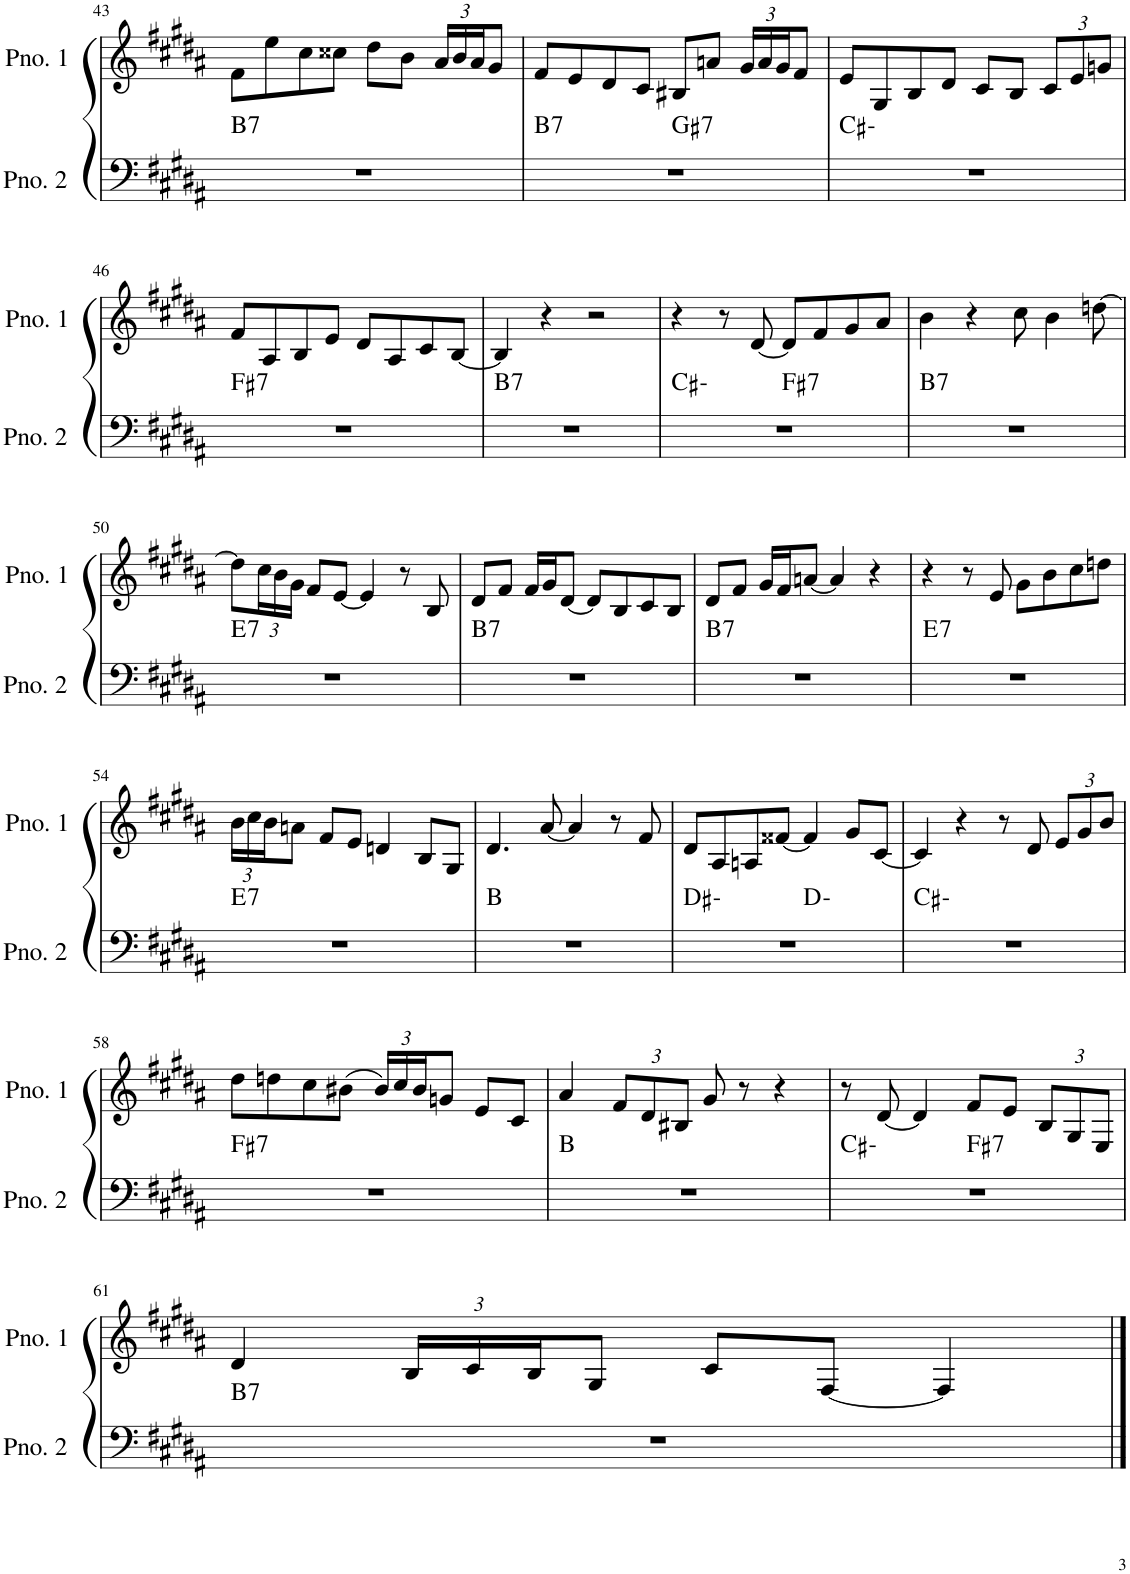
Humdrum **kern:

**kern	**harte	**kern
*part2	*part2	*part1
*staff2	*	*staff1
*I"ピアノ 2	*	*I"ピアノ 1
!!LO:PB:g=z
*clefF4	*	*clefG2
*k[f#c#g#d#a#]	*	*k[f#c#g#d#a#]
*M4/4	*	*M4/4
=43	=43	=43
!	!LO:H:kt=7	!
1r	B:7	8f#\L
.	.	8ee\
.	.	8cc#\
.	.	8cc##X\J
.	.	8dd#\L
.	.	8b\J
*	*	*Xbrackettup
.	.	24a#/LL
.	.	24b/
.	.	24a#/J
.	.	8g#/J
=44	=44	=44
!	!LO:H:kt=7	!
*^	*	*
1r	2ryy	B:7	8f#/L
.	.	.	8e/
.	.	.	8d#/
.	.	.	8c#/J
!	!	!LO:H:kt=7	!
.	2ryy	G#:7	8B#X/L
.	.	.	8an/J
.	.	.	24g#/LL
.	.	.	24a/
.	.	.	24g#/J
.	.	.	8f#/J
*v	*v	*	*
=45	=45	=45
1r	C#:min	8e/L
.	.	8G#/
.	.	8B/
.	.	8d#/J
.	.	8c#/L
.	.	8B/J
.	.	12c#/L
.	.	12e/
.	.	12gn/J
!!LO:LB:g=z
=46	=46	=46
!	!LO:H:kt=7	!
1r	F#:7	8f#/L
.	.	8A#/
.	.	8B/
.	.	8e/J
.	.	8d#/L
.	.	8A#/
.	.	8c#/
.	.	[8B/J
=47	=47	=47
!	!LO:H:kt=7	!
1r	B:7	4B/]
.	.	4r
.	.	2r
=48	=48	=48
*^	*	*
1r	2ryy	C#:min	4r
.	.	.	8r
.	.	.	[8d#/
!	!	!LO:H:kt=7	!
.	2ryy	F#:7	8d#/L]
.	.	.	8f#/
.	.	.	8g#/
.	.	.	8a#/J
=49	=49	=49	=49
!	!	!LO:H:kt=7	!
*v	*v	*	*
1r	B:7	4b\
.	.	4r
.	.	8cc#\
.	.	4b\
.	.	[8ddn\
!!LO:LB:g=z
=50	=50	=50
!	!LO:H:kt=7	!
1r	E:7	8dd\L]
.	.	24cc#\L
.	.	24b\
.	.	24g#\JJ
.	.	8f#/L
.	.	[8e/J
.	.	4e/]
.	.	8r
.	.	8B/
=51	=51	=51
!	!LO:H:kt=7	!
1r	B:7	8d#/L
.	.	8f#/J
.	.	16f#/LL
.	.	16g#/J
.	.	[8d#/J
.	.	8d#/L]
.	.	8B/
.	.	8c#/
.	.	8B/J
=52	=52	=52
!	!LO:H:kt=7	!
1r	B:7	8d#/L
.	.	8f#/J
.	.	16g#/LL
.	.	16f#/J
.	.	[8an/J
.	.	4a/]
.	.	4r
=53	=53	=53
!	!LO:H:kt=7	!
1r	E:7	4r
.	.	8r
.	.	8e/
.	.	8g#\L
.	.	8b\
.	.	8cc#\
.	.	8ddn\J
!!LO:LB:g=z
=54	=54	=54
!	!LO:H:kt=7	!
1r	E:7	24b\LL
.	.	24cc#\
.	.	24b\J
.	.	8an\J
.	.	8f#/L
.	.	8e/J
.	.	4dn/
.	.	8B/L
.	.	8G#/J
=55	=55	=55
1r	B:maj	4.d#/
.	.	[8a#/
.	.	4a#/]
.	.	8r
.	.	8f#/
=56	=56	=56
*^	*	*
1r	2ryy	D#:min	8d#/L
.	.	.	8A#/
.	.	.	8An/
.	.	.	[8f##X/J
.	2ryy	D:min	4f##/]
.	.	.	8g#/L
.	.	.	[8c#/J
*v	*v	*	*
=57	=57	=57
1r	C#:min	4c#/]
.	.	4r
.	.	8r
.	.	8d#/
.	.	12e/L
.	.	12g#/
.	.	12b/J
!!LO:LB:g=z
=58	=58	=58
!	!LO:H:kt=7	!
1r	F#:7	8dd#\L
.	.	8ddn\
.	.	8cc#\
.	.	(8b#X\J
.	.	24b#/LL)
.	.	24cc#/
.	.	24b#/J
.	.	8gn/J
.	.	8e/L
.	.	8c#/J
=59	=59	=59
1r	B:maj	4a#/
.	.	12f#/L
.	.	12d#/
.	.	12B#X/J
.	.	8g#/
.	.	8r
.	.	4r
=60	=60	=60
*^	*	*
1r	2ryy	C#:min	8r
.	.	.	[8d#/
.	.	.	4d#/]
!	!	!LO:H:kt=7	!
.	2ryy	F#:7	8f#/L
.	.	.	8e/J
.	.	.	12B/L
.	.	.	12G#/
.	.	.	12E/J
!!LO:LB:g=z
=61	=61	=61	=61
!	!	!LO:H:kt=7	!
*v	*v	*	*
1r	B:7	4d#/
.	.	24B/LL
.	.	24c#/
.	.	24B/J
.	.	8G#/J
.	.	8c#/L
.	.	[8F#/J
.	.	4F#/]
==	==	==
*-	*-	*-
